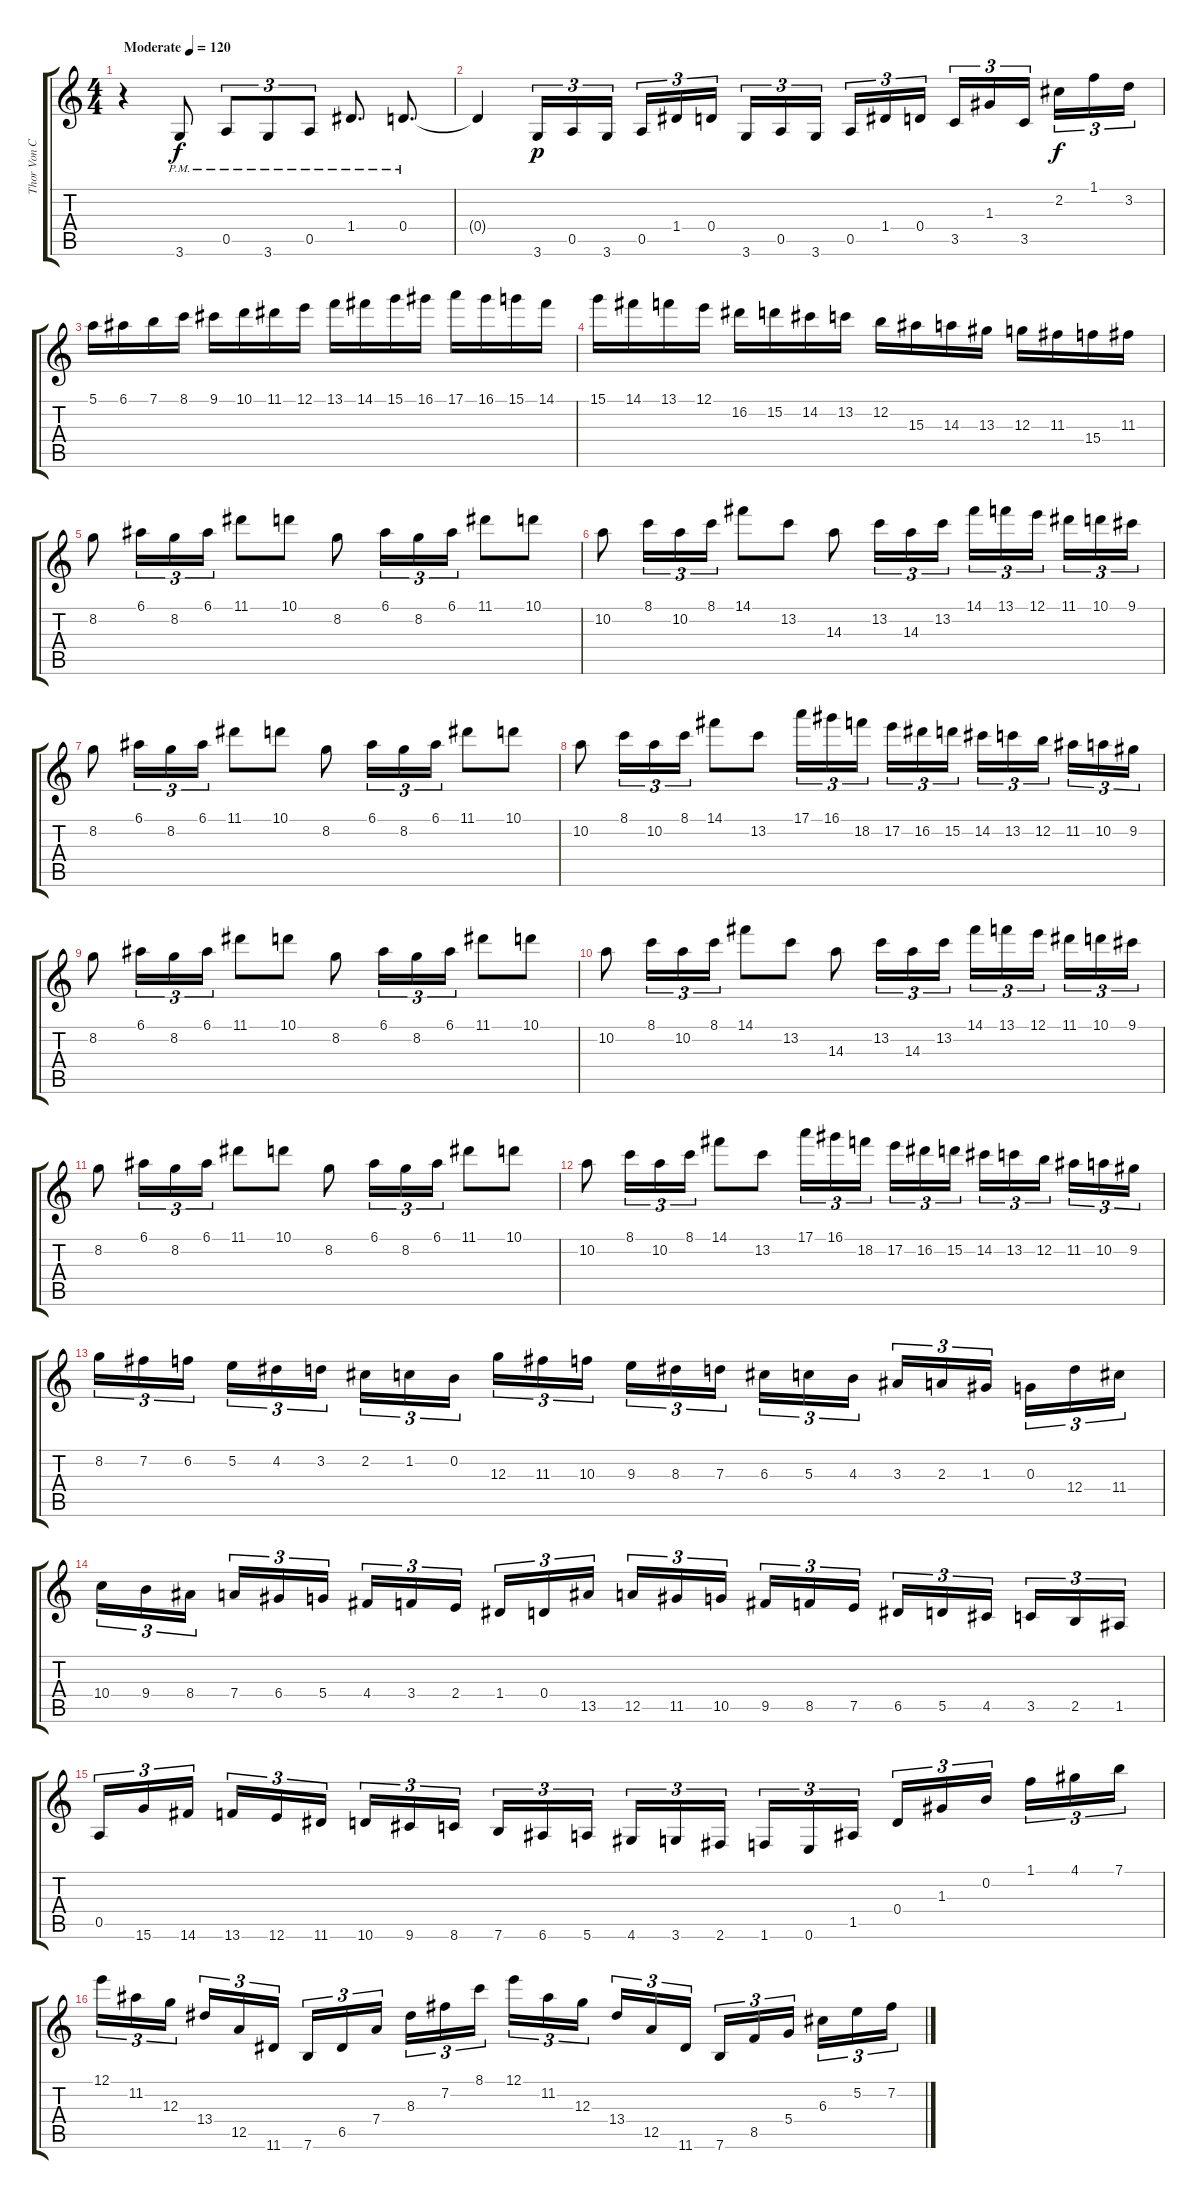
\track ("Thor Von Clemson" "Thor Von C") {instrument distortionguitar}
\staff {score tabs}
\tuning (E4 B3 G3 D3 A2 E2) {hide}
\ts (4 4)
\tempo (120 "Moderate")
\clef g2
\ks aminor
r.4{dy f instrument distortionguitar} 3.6{pm}.8 0.5{pm}.8{tu (3 2)} 3.6{pm}.8{tu (3 2)} 0.5{pm}.8{tu (3 2)} 1.4{pm}.8{d} 0.4{pm}.8{d} |
0.4{t}.4 3.6.16{tu (3 2) dy p} 0.5.16{tu (3 2)} 3.6.16{tu (3 2) beam splitsecondary} 0.5.16{tu (3 2)} 1.4.16{tu (3 2)} 0.4.16{tu (3 2)} 3.6.16{tu (3 2)} 0.5.16{tu (3 2)} 3.6.16{tu (3 2) beam splitsecondary} 0.5.16{tu (3 2)} 1.4.16{tu (3 2)} 0.4.16{tu (3 2)} 3.5.16{tu (3 2)} 1.3.16{tu (3 2)} 3.5.16{tu (3 2) beam splitsecondary} 2.2.16{tu (3 2) dy f} 1.1.16{tu (3 2)} 3.2.16{tu (3 2)} |
5.1.16 6.1.16 7.1.16 8.1.16 9.1.16 10.1.16 11.1.16 12.1.16 13.1.16 14.1.16 15.1.16 16.1.16 17.1.16 16.1.16 15.1.16 14.1.16 |
15.1.16 14.1.16 13.1.16 12.1.16 16.2.16 15.2.16 14.2.16 13.2.16 12.2.16 15.3.16 14.3.16 13.3.16 12.3.16 11.3.16 15.4.16 11.3.16 |
8.2.8 6.1.16{tu (3 2)} 8.2.16{tu (3 2)} 6.1.16{tu (3 2)} 11.1.8 10.1.8 8.2.8 6.1.16{tu (3 2)} 8.2.16{tu (3 2)} 6.1.16{tu (3 2)} 11.1.8 10.1.8 |
10.2.8 8.1.16{tu (3 2)} 10.2.16{tu (3 2)} 8.1.16{tu (3 2)} 14.1.8 13.2.8 14.3.8 13.2.16{tu (3 2)} 14.3.16{tu (3 2)} 13.2.16{tu (3 2)} 14.1.16{tu (3 2)} 13.1.16{tu (3 2)} 12.1.16{tu (3 2) beam splitsecondary} 11.1.16{tu (3 2)} 10.1.16{tu (3 2)} 9.1.16{tu (3 2)} |
8.2.8 6.1.16{tu (3 2)} 8.2.16{tu (3 2)} 6.1.16{tu (3 2)} 11.1.8 10.1.8 8.2.8 6.1.16{tu (3 2)} 8.2.16{tu (3 2)} 6.1.16{tu (3 2)} 11.1.8 10.1.8 |
10.2.8 8.1.16{tu (3 2)} 10.2.16{tu (3 2)} 8.1.16{tu (3 2)} 14.1.8 13.2.8 17.1.16{tu (3 2)} 16.1.16{tu (3 2)} 18.2.16{tu (3 2) beam splitsecondary} 17.2.16{tu (3 2)} 16.2.16{tu (3 2)} 15.2.16{tu (3 2)} 14.2.16{tu (3 2)} 13.2.16{tu (3 2)} 12.2.16{tu (3 2) beam splitsecondary} 11.2.16{tu (3 2)} 10.2.16{tu (3 2)} 9.2.16{tu (3 2)} |
8.2.8 6.1.16{tu (3 2)} 8.2.16{tu (3 2)} 6.1.16{tu (3 2)} 11.1.8 10.1.8 8.2.8 6.1.16{tu (3 2)} 8.2.16{tu (3 2)} 6.1.16{tu (3 2)} 11.1.8 10.1.8 |
10.2.8 8.1.16{tu (3 2)} 10.2.16{tu (3 2)} 8.1.16{tu (3 2)} 14.1.8 13.2.8 14.3.8 13.2.16{tu (3 2)} 14.3.16{tu (3 2)} 13.2.16{tu (3 2)} 14.1.16{tu (3 2)} 13.1.16{tu (3 2)} 12.1.16{tu (3 2) beam splitsecondary} 11.1.16{tu (3 2)} 10.1.16{tu (3 2)} 9.1.16{tu (3 2)} |
8.2.8 6.1.16{tu (3 2)} 8.2.16{tu (3 2)} 6.1.16{tu (3 2)} 11.1.8 10.1.8 8.2.8 6.1.16{tu (3 2)} 8.2.16{tu (3 2)} 6.1.16{tu (3 2)} 11.1.8 10.1.8 |
10.2.8 8.1.16{tu (3 2)} 10.2.16{tu (3 2)} 8.1.16{tu (3 2)} 14.1.8 13.2.8 17.1.16{tu (3 2)} 16.1.16{tu (3 2)} 18.2.16{tu (3 2) beam splitsecondary} 17.2.16{tu (3 2)} 16.2.16{tu (3 2)} 15.2.16{tu (3 2)} 14.2.16{tu (3 2)} 13.2.16{tu (3 2)} 12.2.16{tu (3 2) beam splitsecondary} 11.2.16{tu (3 2)} 10.2.16{tu (3 2)} 9.2.16{tu (3 2)} |
8.2.16{tu (3 2)} 7.2.16{tu (3 2)} 6.2.16{tu (3 2) beam splitsecondary} 5.2.16{tu (3 2)} 4.2.16{tu (3 2)} 3.2.16{tu (3 2)} 2.2.16{tu (3 2)} 1.2.16{tu (3 2)} 0.2.16{tu (3 2) beam splitsecondary} 12.3.16{tu (3 2)} 11.3.16{tu (3 2)} 10.3.16{tu (3 2)} 9.3.16{tu (3 2)} 8.3.16{tu (3 2)} 7.3.16{tu (3 2) beam splitsecondary} 6.3.16{tu (3 2)} 5.3.16{tu (3 2)} 4.3.16{tu (3 2)} 3.3.16{tu (3 2)} 2.3.16{tu (3 2)} 1.3.16{tu (3 2) beam splitsecondary} 0.3.16{tu (3 2)} 12.4.16{tu (3 2)} 11.4.16{tu (3 2)} |
10.4.16{tu (3 2)} 9.4.16{tu (3 2)} 8.4.16{tu (3 2) beam splitsecondary} 7.4.16{tu (3 2)} 6.4.16{tu (3 2)} 5.4.16{tu (3 2)} 4.4.16{tu (3 2)} 3.4.16{tu (3 2)} 2.4.16{tu (3 2) beam splitsecondary} 1.4.16{tu (3 2)} 0.4.16{tu (3 2)} 13.5.16{tu (3 2)} 12.5.16{tu (3 2)} 11.5.16{tu (3 2)} 10.5.16{tu (3 2) beam splitsecondary} 9.5.16{tu (3 2)} 8.5.16{tu (3 2)} 7.5.16{tu (3 2)} 6.5.16{tu (3 2)} 5.5.16{tu (3 2)} 4.5.16{tu (3 2) beam splitsecondary} 3.5.16{tu (3 2)} 2.5.16{tu (3 2)} 1.5.16{tu (3 2)} |
0.5.16{tu (3 2)} 15.6.16{tu (3 2)} 14.6.16{tu (3 2) beam splitsecondary} 13.6.16{tu (3 2)} 12.6.16{tu (3 2)} 11.6.16{tu (3 2)} 10.6.16{tu (3 2)} 9.6.16{tu (3 2)} 8.6.16{tu (3 2) beam splitsecondary} 7.6.16{tu (3 2)} 6.6.16{tu (3 2)} 5.6.16{tu (3 2)} 4.6.16{tu (3 2)} 3.6.16{tu (3 2)} 2.6.16{tu (3 2) beam splitsecondary} 1.6.16{tu (3 2)} 0.6.16{tu (3 2)} 1.5.16{tu (3 2)} 0.4.16{tu (3 2)} 1.3.16{tu (3 2)} 0.2.16{tu (3 2) beam splitsecondary} 1.1.16{tu (3 2)} 4.1.16{tu (3 2)} 7.1.16{tu (3 2)} |
12.1.16{tu (3 2)} 11.2.16{tu (3 2)} 12.3.16{tu (3 2) beam splitsecondary} 13.4.16{tu (3 2)} 12.5.16{tu (3 2)} 11.6.16{tu (3 2)} 7.6.16{tu (3 2)} 6.5.16{tu (3 2)} 7.4.16{tu (3 2) beam splitsecondary} 8.3.16{tu (3 2)} 7.2.16{tu (3 2)} 8.1.16{tu (3 2)} 12.1.16{tu (3 2)} 11.2.16{tu (3 2)} 12.3.16{tu (3 2) beam splitsecondary} 13.4.16{tu (3 2)} 12.5.16{tu (3 2)} 11.6.16{tu (3 2)} 7.6.16{tu (3 2)} 8.5.16{tu (3 2)} 5.4.16{tu (3 2) beam splitsecondary} 6.3.16{tu (3 2)} 5.2.16{tu (3 2)} 7.2.16{tu (3 2)}
